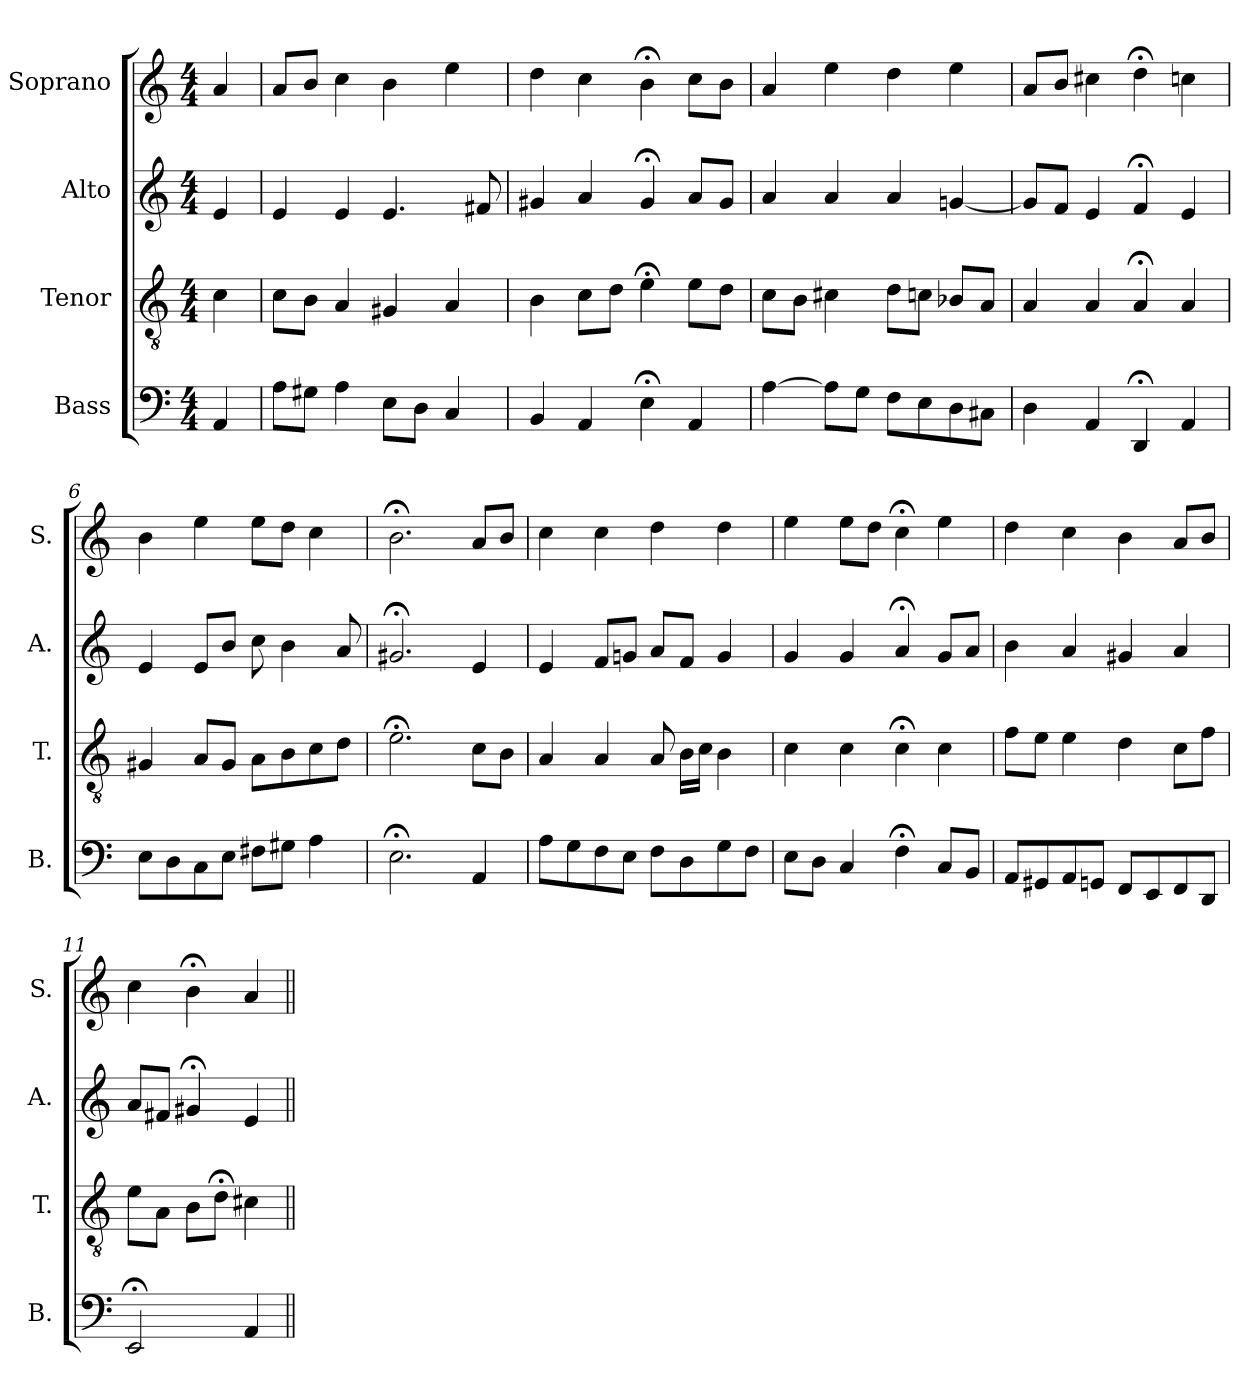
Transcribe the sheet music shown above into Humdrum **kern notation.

**kern	**kern	**kern	**kern
*part4	*part3	*part2	*part1
*staff4	*staff3	*staff2	*staff1
*I"Bass	*I"Tenor	*I"Alto	*I"Soprano
*I'B.	*I'T.	*I'A.	*I'S.
*clefF4	*clefGv2	*clefG2	*clefG2
*	*ITrd7c12	*	*
*k[]	*k[]	*k[]	*k[]
*C:	*C:	*C:	*C:
*M4/4	*M4/4	*M4/4	*M4/4
=1	=1	=1	=1
4AA/	4C\	4e/	4a/
=2	=2	=2	=2
8A\L	8C\L	4e/	8a/L
8G#X\J	8BB\J	.	8b/J
4A\	4AA/	4e/	4cc\
8E\L	4GG#X/	4.e/	4b\
8D\J	.	.	.
4C/	4AA/	.	4ee\
.	.	8f#X/	.
=3	=3	=3	=3
4BB/	4BB\	4g#X/	4dd\
4AA/	8C\L	4a/	4cc\
.	8D\J	.	.
4E;<\	4E;<\	4g#;</	4b;<\
4AA/	8E\L	8a/L	8cc\L
.	8D\J	8g#/J	8b\J
=4	=4	=4	=4
[4A\	8C\L	4a/	4a/
.	8BB\J	.	.
8A\L]	4C#X\	4a/	4ee\
8G\J	.	.	.
8F\L	8D\L	4a/	4dd\
8E\	8Cn\J	.	.
8D\	8BB-X/L	[4gn/	4ee\
8C#X\J	8AA/J	.	.
=5	=5	=5	=5
4D\	4AA/	8g/L]	8a/L
.	.	8f/J	8b/J
4AA/	4AA/	4e/	4cc#X\
4DD;</	4AA;</	4f;</	4dd;<\
4AA/	4AA/	4e/	4ccn\
!!LO:LB:g=z
=6	=6	=6	=6
8E\L	4GG#X/	4e/	4b\
8D\	.	.	.
8C\	8AA/L	8e/L	4ee\
8E\J	8GG#/J	8b/J	.
8F#X\L	8AA\L	8cc\	8ee\L
8G#X\J	8BB\	4b\	8dd\J
4A\	8C\	.	4cc\
.	8D\J	8a/	.
=7	=7	=7	=7
2.E;<\	2.E;<\	2.g#X;</	2.b;<\
4AA/	8C\L	4e/	8a/L
.	8BB\J	.	8b/J
=8	=8	=8	=8
8A\L	4AA/	4e/	4cc\
8G\	.	.	.
8F\	4AA/	8f/L	4cc\
8E\J	.	8gn/J	.
8F\L	8AA/	8a/L	4dd\
8D\	16BB\LL	8f/J	.
.	16C\JJ	.	.
8G\	4BB\	4g/	4dd\
8F\J	.	.	.
!!LO:PB:g=z
=9	=9	=9	=9
8E\L	4C\	4g/	4ee\
8D\J	.	.	.
4C/	4C\	4g/	8ee\L
.	.	.	8dd\J
4F;<\	4C;<\	4a;</	4cc;<\
8C/L	4C\	8g/L	4ee\
8BB/J	.	8a/J	.
=10	=10	=10	=10
8AA/L	8F\L	4b\	4dd\
8GG#X/	8E\J	.	.
8AA/	4E\	4a/	4cc\
8GGn/J	.	.	.
8FF/L	4D\	4g#X/	4b\
8EE/	.	.	.
8FF/	8C\L	4a/	8a/L
8DD/J	8F\J	.	8b/J
=11	=11	=11	=11
2EE;</	8E\L	8a/L	4cc\
.	8AA\J	8f#X/J	.
.	8BB\L	4g#X;</	4b;<\
.	8D;<\J	.	.
4AA/	4C#X\	4e/	4a/
=||	=||	=||	=||
*-	*-	*-	*-
